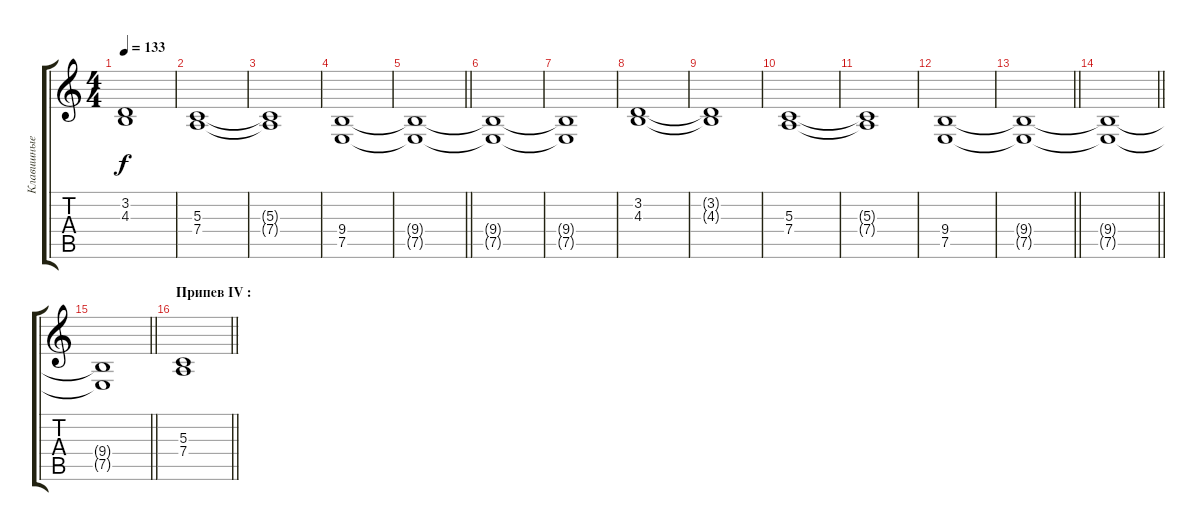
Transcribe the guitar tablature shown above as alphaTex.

\track ("Клавишные" "Клавишные") {instrument pad2warm}
\staff {score tabs}
\tuning (E4 B3 G3 D3 A2 E2) {hide}
\ts (4 4)
\tempo 133
\clef g2
\ks c
(3.2{t} 4.3{t}).1{dy f} |
(5.3 7.4).1 |
(5.3{t} 7.4{t}).1 |
(9.4 7.5).1 |
\barLineRight lightlight
(9.4{t} 7.5{t}).1 |
(9.4{t} 7.5{t}).1 |
(9.4{t} 7.5{t}).1 |
(3.2 4.3).1 |
(3.2{t} 4.3{t}).1 |
(5.3 7.4).1 |
(5.3{t} 7.4{t}).1 |
(9.4 7.5).1 |
\barLineRight lightlight
(9.4{t} 7.5{t}).1 |
\barLineRight lightlight
(9.4{t} 7.5{t}).1 |
\barLineRight lightlight
(9.4{t} 7.5{t}).1 |
\section ("" "Припев IV :")
\barLineRight lightlight
(5.3 7.4).1
